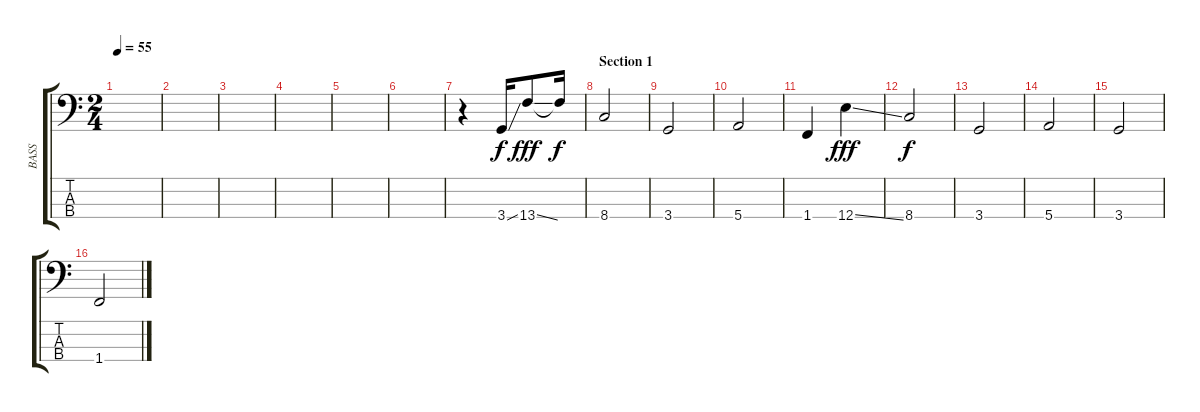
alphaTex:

\track ("BASS" "BASS") {instrument electricbassfinger}
\staff {score tabs}
\tuning (G2 D2 A1 E1) {hide}
\ts (2 4)
\tempo 55
\clef f4
\ks c
|
|
|
|
|
|
r.4 3.4{ss}.16 13.4{ss}.8{dy fff} 13.4{t}.16{dy f} |
\section ("" "Section 1")
8.4.2 |
3.4.2 |
5.4.2 |
1.4.4 12.4{ss}.4{dy fff} |
8.4.2{dy f} |
3.4.2 |
5.4.2 |
3.4.2 |
1.4.2
